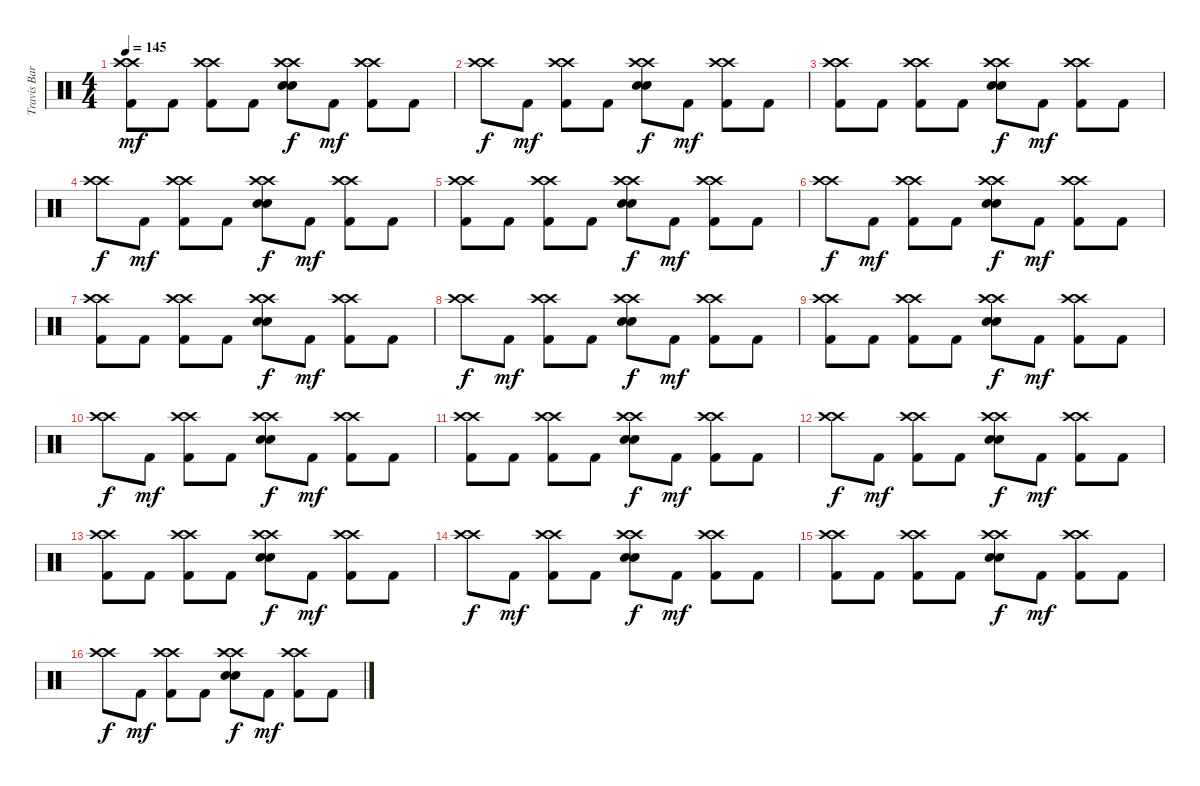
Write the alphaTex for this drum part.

\track ("Travis Barker (Drums)" "Travis Bar") {instrument percussion}
\staff {score}
\articulation defaults
\ts (4 4)
\tempo 145
\clef neutral
\ks c
("Crash high (hit)" "Kick (hit) 2" "Crash high (hit)").8{dy mf volume 16} "Kick (hit) 2".8 ("Crash high (hit)" "Kick (hit) 2" "Crash high (hit)").8 "Kick (hit) 2".8 ("Crash high (hit)" "Snare (hit) 2" "Snare (hit) 2" "Crash high (hit)").8{dy f} "Kick (hit) 2".8{dy mf} ("Crash high (hit)" "Kick (hit) 2" "Crash high (hit)").8 "Kick (hit) 2".8 |
("Crash high (hit)" "Crash high (hit)").8{dy f} "Kick (hit) 2".8{dy mf} ("Crash high (hit)" "Kick (hit) 2" "Crash high (hit)").8 "Kick (hit) 2".8 ("Crash high (hit)" "Snare (hit) 2" "Snare (hit) 2" "Crash high (hit)").8{dy f} "Kick (hit) 2".8{dy mf} ("Crash high (hit)" "Kick (hit) 2" "Crash high (hit)").8 "Kick (hit) 2".8 |
("Crash high (hit)" "Kick (hit) 2" "Crash high (hit)").8 "Kick (hit) 2".8 ("Crash high (hit)" "Kick (hit) 2" "Crash high (hit)").8 "Kick (hit) 2".8 ("Crash high (hit)" "Snare (hit) 2" "Snare (hit) 2" "Crash high (hit)").8{dy f} "Kick (hit) 2".8{dy mf} ("Crash high (hit)" "Kick (hit) 2" "Crash high (hit)").8 "Kick (hit) 2".8 |
("Crash high (hit)" "Crash high (hit)").8{dy f} "Kick (hit) 2".8{dy mf} ("Crash high (hit)" "Kick (hit) 2" "Crash high (hit)").8 "Kick (hit) 2".8 ("Crash high (hit)" "Snare (hit) 2" "Snare (hit) 2" "Crash high (hit)").8{dy f} "Kick (hit) 2".8{dy mf} ("Crash high (hit)" "Kick (hit) 2" "Crash high (hit)").8 "Kick (hit) 2".8 |
("Crash high (hit)" "Kick (hit) 2" "Crash high (hit)").8{volume 16} "Kick (hit) 2".8 ("Crash high (hit)" "Kick (hit) 2" "Crash high (hit)").8 "Kick (hit) 2".8 ("Crash high (hit)" "Snare (hit) 2" "Snare (hit) 2" "Crash high (hit)").8{dy f} "Kick (hit) 2".8{dy mf} ("Crash high (hit)" "Kick (hit) 2" "Crash high (hit)").8 "Kick (hit) 2".8 |
("Crash high (hit)" "Crash high (hit)").8{dy f} "Kick (hit) 2".8{dy mf} ("Crash high (hit)" "Kick (hit) 2" "Crash high (hit)").8 "Kick (hit) 2".8 ("Crash high (hit)" "Snare (hit) 2" "Snare (hit) 2" "Crash high (hit)").8{dy f} "Kick (hit) 2".8{dy mf} ("Crash high (hit)" "Kick (hit) 2" "Crash high (hit)").8 "Kick (hit) 2".8 |
("Crash high (hit)" "Kick (hit) 2" "Crash high (hit)").8 "Kick (hit) 2".8 ("Crash high (hit)" "Kick (hit) 2" "Crash high (hit)").8 "Kick (hit) 2".8 ("Crash high (hit)" "Snare (hit) 2" "Snare (hit) 2" "Crash high (hit)").8{dy f} "Kick (hit) 2".8{dy mf} ("Crash high (hit)" "Kick (hit) 2" "Crash high (hit)").8 "Kick (hit) 2".8 |
("Crash high (hit)" "Crash high (hit)").8{dy f} "Kick (hit) 2".8{dy mf} ("Crash high (hit)" "Kick (hit) 2" "Crash high (hit)").8 "Kick (hit) 2".8 ("Crash high (hit)" "Snare (hit) 2" "Snare (hit) 2" "Crash high (hit)").8{dy f} "Kick (hit) 2".8{dy mf} ("Crash high (hit)" "Kick (hit) 2" "Crash high (hit)").8 "Kick (hit) 2".8 |
("Crash high (hit)" "Kick (hit) 2" "Crash high (hit)").8{volume 16} "Kick (hit) 2".8 ("Crash high (hit)" "Kick (hit) 2" "Crash high (hit)").8 "Kick (hit) 2".8 ("Crash high (hit)" "Snare (hit) 2" "Snare (hit) 2" "Crash high (hit)").8{dy f} "Kick (hit) 2".8{dy mf} ("Crash high (hit)" "Kick (hit) 2" "Crash high (hit)").8 "Kick (hit) 2".8 |
("Crash high (hit)" "Crash high (hit)").8{dy f} "Kick (hit) 2".8{dy mf} ("Crash high (hit)" "Kick (hit) 2" "Crash high (hit)").8 "Kick (hit) 2".8 ("Crash high (hit)" "Snare (hit) 2" "Snare (hit) 2" "Crash high (hit)").8{dy f} "Kick (hit) 2".8{dy mf} ("Crash high (hit)" "Kick (hit) 2" "Crash high (hit)").8 "Kick (hit) 2".8 |
("Crash high (hit)" "Kick (hit) 2" "Crash high (hit)").8{volume 12} "Kick (hit) 2".8 ("Crash high (hit)" "Kick (hit) 2" "Crash high (hit)").8 "Kick (hit) 2".8 ("Crash high (hit)" "Snare (hit) 2" "Snare (hit) 2" "Crash high (hit)").8{dy f} "Kick (hit) 2".8{dy mf} ("Crash high (hit)" "Kick (hit) 2" "Crash high (hit)").8 "Kick (hit) 2".8 |
("Crash high (hit)" "Crash high (hit)").8{dy f} "Kick (hit) 2".8{dy mf} ("Crash high (hit)" "Kick (hit) 2" "Crash high (hit)").8 "Kick (hit) 2".8 ("Crash high (hit)" "Snare (hit) 2" "Snare (hit) 2" "Crash high (hit)").8{dy f} "Kick (hit) 2".8{dy mf} ("Crash high (hit)" "Kick (hit) 2" "Crash high (hit)").8 "Kick (hit) 2".8 |
("Crash high (hit)" "Kick (hit) 2" "Crash high (hit)").8{volume 10} "Kick (hit) 2".8 ("Crash high (hit)" "Kick (hit) 2" "Crash high (hit)").8 "Kick (hit) 2".8 ("Crash high (hit)" "Snare (hit) 2" "Snare (hit) 2" "Crash high (hit)").8{dy f} "Kick (hit) 2".8{dy mf} ("Crash high (hit)" "Kick (hit) 2" "Crash high (hit)").8 "Kick (hit) 2".8 |
("Crash high (hit)" "Crash high (hit)").8{dy f} "Kick (hit) 2".8{dy mf} ("Crash high (hit)" "Kick (hit) 2" "Crash high (hit)").8 "Kick (hit) 2".8 ("Crash high (hit)" "Snare (hit) 2" "Snare (hit) 2" "Crash high (hit)").8{dy f} "Kick (hit) 2".8{dy mf} ("Crash high (hit)" "Kick (hit) 2" "Crash high (hit)").8 "Kick (hit) 2".8 |
("Crash high (hit)" "Kick (hit) 2" "Crash high (hit)").8{volume 5} "Kick (hit) 2".8 ("Crash high (hit)" "Kick (hit) 2" "Crash high (hit)").8 "Kick (hit) 2".8 ("Crash high (hit)" "Snare (hit) 2" "Snare (hit) 2" "Crash high (hit)").8{dy f} "Kick (hit) 2".8{dy mf} ("Crash high (hit)" "Kick (hit) 2" "Crash high (hit)").8 "Kick (hit) 2".8 |
("Crash high (hit)" "Crash high (hit)").8{dy f volume 0} "Kick (hit) 2".8{dy mf} ("Crash high (hit)" "Kick (hit) 2" "Crash high (hit)").8 "Kick (hit) 2".8 ("Crash high (hit)" "Snare (hit) 2" "Snare (hit) 2" "Crash high (hit)").8{dy f} "Kick (hit) 2".8{dy mf} ("Crash high (hit)" "Kick (hit) 2" "Crash high (hit)").8 "Kick (hit) 2".8
